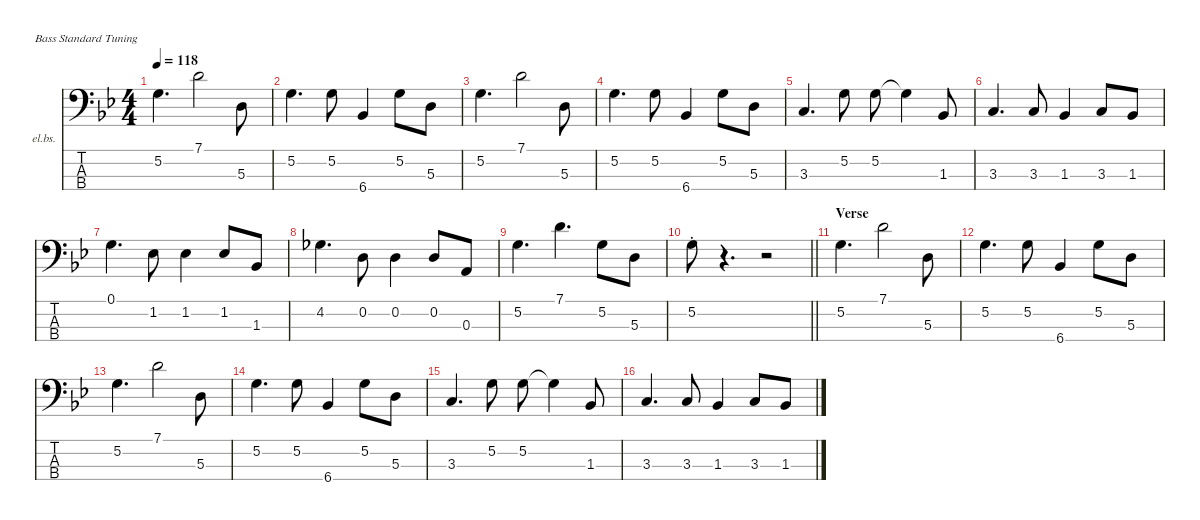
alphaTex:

\defaultSystemsLayout 4
\hideDynamics
\bracketExtendMode nobrackets
\firstSystemTrackNameOrientation horizontal
\otherSystemsTrackNameOrientation horizontal
\track ("Bass" "el.bs.") {instrument electricbassfinger}
\staff {score tabs}
\tuning (G2 D2 A1 E1)
\ts (4 4)
\tempo 118
\clef f4
\ks gminor
5.2{acc forcenatural}.4{d dy f} 7.1{acc forcenatural}.2 5.3{acc forcenatural}.8 |
5.2{acc forcenatural}.4{d} 5.2{acc forcenatural}.8 6.4{acc b}.4 5.2{acc forcenatural}.8 5.3{acc forcenatural}.8 |
5.2{acc forcenatural}.4{d} 7.1{acc forcenatural}.2 5.3{acc forcenatural}.8 |
5.2{acc forcenatural}.4{d} 5.2{acc forcenatural}.8 6.4{acc b}.4 5.2{acc forcenatural}.8 5.3{acc forcenatural}.8 |
3.3{acc forcenatural}.4{d} 5.2{acc forcenatural}.8 5.2{acc forcenatural}.8 5.2{t acc forcenatural}.4 1.3{acc b}.8 |
3.3{acc forcenatural}.4{d} 3.3{acc forcenatural}.8 1.3{acc b}.4 3.3{acc forcenatural}.8 1.3{acc b}.8 |
0.1{acc forcenatural}.4{d} 1.2{acc b}.8 1.2{acc b}.4 1.2{acc b}.8 1.3{acc b}.8 |
4.2{acc b}.4{d} 0.2{acc forcenatural}.8 0.2{acc forcenatural}.4 0.2{acc forcenatural}.8 0.3{acc forcenatural}.8 |
5.2{acc forcenatural}.4{d} 7.1{acc forcenatural}.4{d} 5.2{acc forcenatural}.8 5.3{acc forcenatural}.8 |
\barLineRight lightlight
5.2{st acc forcenatural}.8 r.4{d} r.2 |
\section ("" "Verse")
5.2{acc forcenatural}.4{d} 7.1{acc forcenatural}.2 5.3{acc forcenatural}.8 |
5.2{acc forcenatural}.4{d} 5.2{acc forcenatural}.8 6.4{acc b}.4 5.2{acc forcenatural}.8 5.3{acc forcenatural}.8 |
5.2{acc forcenatural}.4{d} 7.1{acc forcenatural}.2 5.3{acc forcenatural}.8 |
5.2{acc forcenatural}.4{d} 5.2{acc forcenatural}.8 6.4{acc b}.4 5.2{acc forcenatural}.8 5.3{acc forcenatural}.8 |
3.3{acc forcenatural}.4{d} 5.2{acc forcenatural}.8 5.2{acc forcenatural}.8 5.2{t acc forcenatural}.4 1.3{acc b}.8 |
3.3{acc forcenatural}.4{d} 3.3{acc forcenatural}.8 1.3{acc b}.4 3.3{acc forcenatural}.8 1.3{acc b}.8
